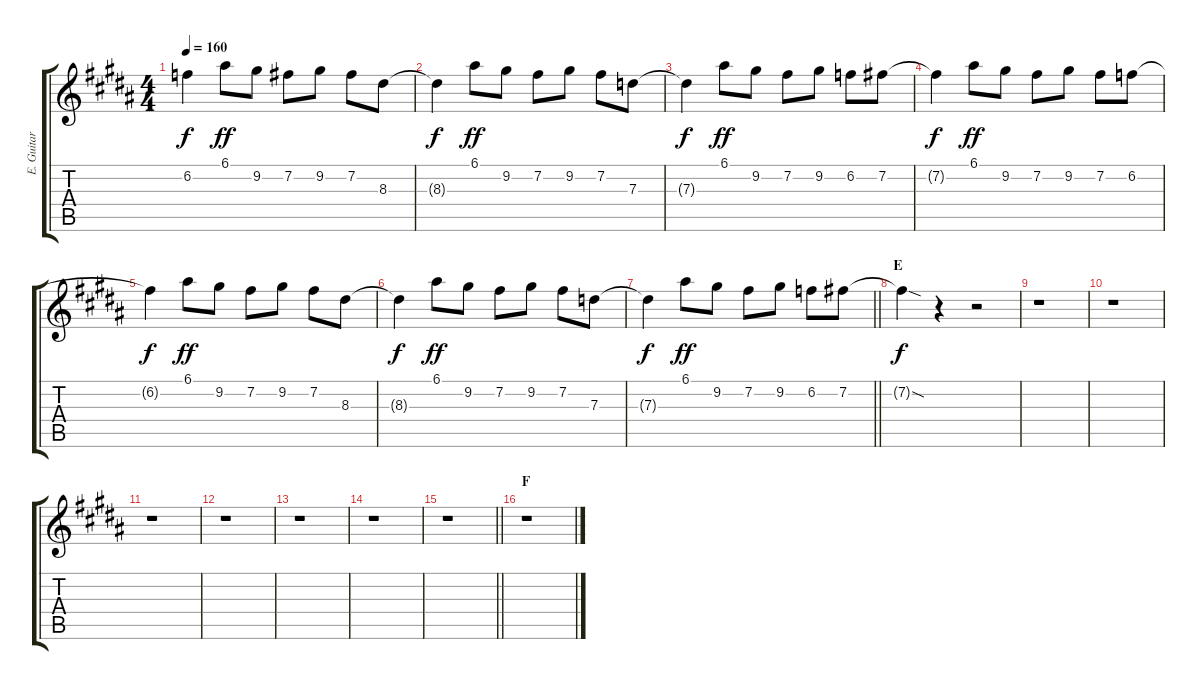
\track ("E. Guitar I" "E. Guitar ") {instrument overdrivenguitar}
\staff {score tabs}
\tuning (E4 B3 G3 D3 A2 E2) {hide}
\ts (4 4)
\tempo 160
\clef g2
\ks b
6.2{t}.4{dy f} 6.1.8{dy ff} 9.2.8 7.2.8 9.2.8 7.2.8 8.3.8 |
8.3{t}.4{dy f} 6.1.8{dy ff} 9.2.8 7.2.8 9.2.8 7.2.8 7.3.8 |
7.3{t}.4{dy f} 6.1.8{dy ff} 9.2.8 7.2.8 9.2.8 6.2.8 7.2.8 |
7.2{t}.4{dy f} 6.1.8{dy ff} 9.2.8 7.2.8 9.2.8 7.2.8 6.2.8 |
6.2{t}.4{dy f} 6.1.8{dy ff} 9.2.8 7.2.8 9.2.8 7.2.8 8.3.8 |
8.3{t}.4{dy f} 6.1.8{dy ff} 9.2.8 7.2.8 9.2.8 7.2.8 7.3.8 |
\barLineRight lightlight
7.3{t}.4{dy f} 6.1.8{dy ff} 9.2.8 7.2.8 9.2.8 6.2.8 7.2.8 |
\section ("" "E")
7.2{sod t}.4{dy f} r.4 r.2 |
r.1 |
r.1 |
r.1 |
r.1 |
r.1 |
r.1 |
\barLineRight lightlight
r.1 |
\section ("" "F")
r.1
